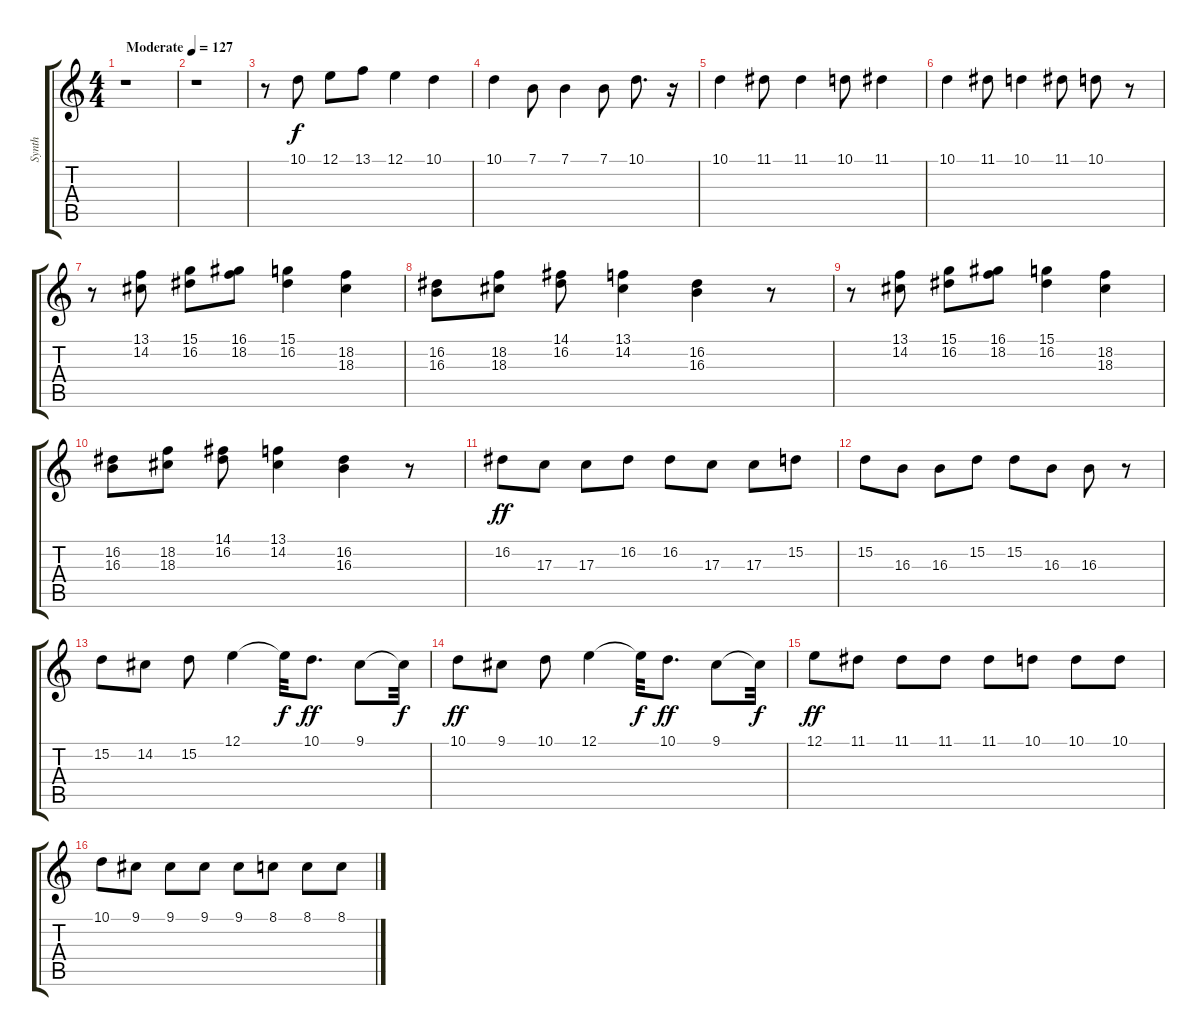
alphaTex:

\track ("Synth" "Synth") {instrument recorder}
\staff {score tabs}
\tuning (E4 B3 G3 D3 A2 E2) {hide}
\ts (4 4)
\tempo (127 "Moderate")
\tempo 100
\tempo (127 "Moderate")
\clef g2
\ks c
r.1{dy f instrument recorder} |
r.1 |
r.8 10.1.8{volume 15 balance 8 instrument lead2sawtooth} 12.1.8 13.1.8 12.1.4 10.1.4 |
10.1.4 7.1.8 7.1.4 7.1.8 10.1.8{d} r.16 |
10.1.4 11.1.8 11.1.4 10.1.8 11.1.4 |
10.1.4 11.1.8 10.1.4 11.1.8 10.1.8 r.8 |
r.8 (13.1 14.2).8 (15.1 16.2).8 (16.1 18.2).8 (15.1 16.2).4 (18.2 18.3).4 |
(16.2 16.3).8 (18.2 18.3).8 (14.1 16.2).8 (13.1 14.2).4 (16.2 16.3).4 r.8 |
r.8 (13.1 14.2).8 (15.1 16.2).8 (16.1 18.2).8 (15.1 16.2).4 (18.2 18.3).4 |
(16.2 16.3).8 (18.2 18.3).8 (14.1 16.2).8 (13.1 14.2).4 (16.2 16.3).4 r.8 |
16.2.8{dy ff} 17.3.8 17.3.8 16.2.8 16.2.8 17.3.8 17.3.8 15.2.8 |
15.2.8 16.3.8 16.3.8 15.2.8 15.2.8 16.3.8 16.3.8 r.8 |
15.2.8 14.2.8 15.2.8 12.1.4 12.1{t}.32{dy f} 10.1.8{d dy ff} 9.1.8 9.1{t}.32{dy f} |
10.1.8{dy ff} 9.1.8 10.1.8 12.1.4 12.1{t}.32{dy f} 10.1.8{d dy ff} 9.1.8 9.1{t}.32{dy f} |
12.1.8{dy ff} 11.1.8 11.1.8 11.1.8 11.1.8 10.1.8 10.1.8 10.1.8 |
10.1.8 9.1.8 9.1.8 9.1.8 9.1.8 8.1.8 8.1.8 8.1.8
